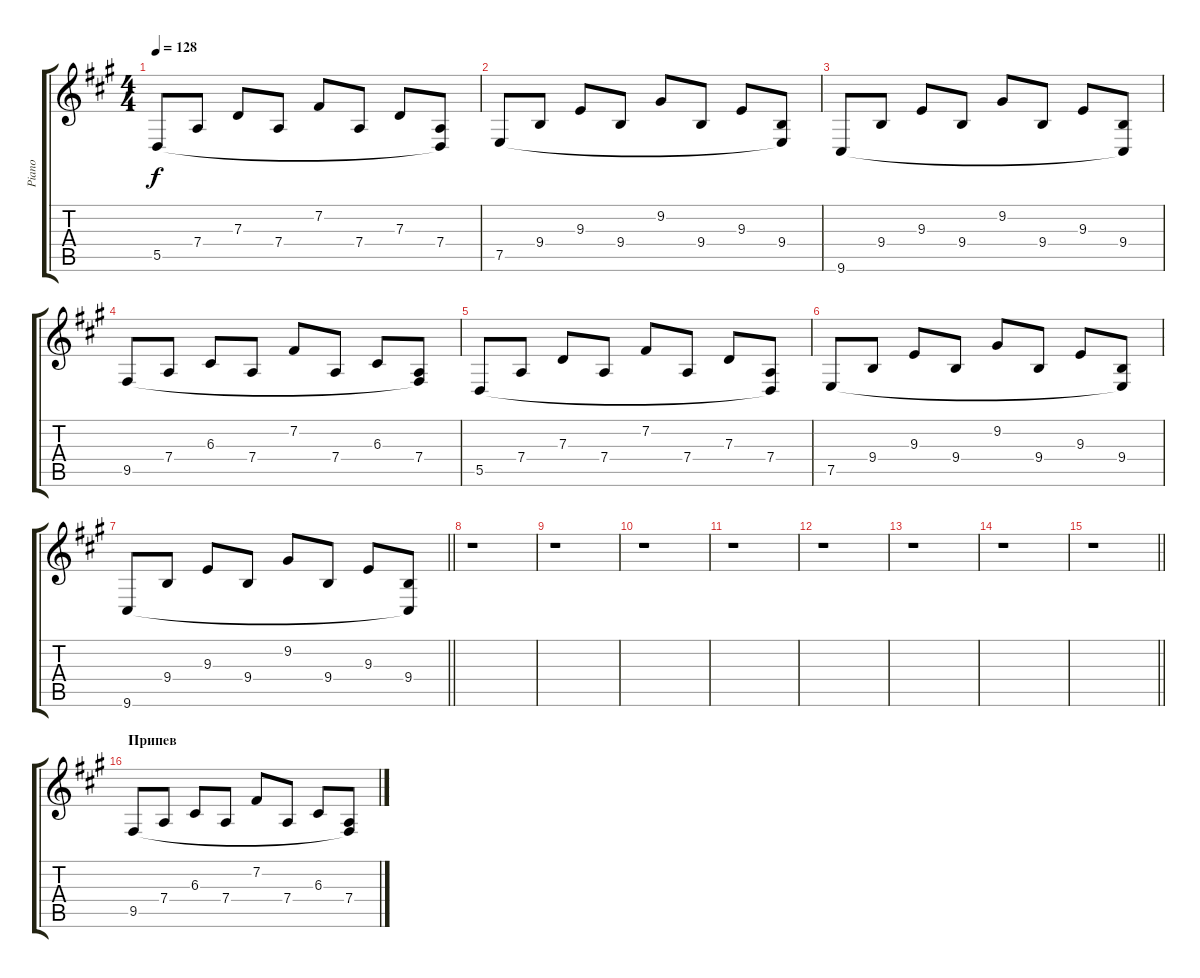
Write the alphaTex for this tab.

\track ("Piano" "Piano") {instrument acousticgrandpiano}
\staff {score tabs}
\tuning (E4 B3 G3 D3 A2 E2) {hide}
\ts (4 4)
\tempo 128
\clef g2
\ks f#minor
5.5.8{dy f} 7.4.8 7.3.8 7.4.8 7.2.8 7.4.8 7.3.8 (7.4 5.5{t}).8 |
7.5.8 9.4.8 9.3.8 9.4.8 9.2.8 9.4.8 9.3.8 (9.4 7.5{t}).8 |
9.6.8 9.4.8 9.3.8 9.4.8 9.2.8 9.4.8 9.3.8 (9.4 9.6{t}).8 |
9.5.8 7.4.8 6.3.8 7.4.8 7.2.8 7.4.8 6.3.8 (7.4 9.5{t}).8 |
5.5.8 7.4.8 7.3.8 7.4.8 7.2.8 7.4.8 7.3.8 (7.4 5.5{t}).8 |
7.5.8 9.4.8 9.3.8 9.4.8 9.2.8 9.4.8 9.3.8 (9.4 7.5{t}).8 |
\barLineRight lightlight
9.6.8 9.4.8 9.3.8 9.4.8 9.2.8 9.4.8 9.3.8 (9.4 9.6{t}).8 |
r.1 |
r.1 |
r.1 |
r.1 |
r.1 |
r.1 |
r.1 |
\barLineRight lightlight
r.1 |
\section ("" "Припев")
9.5.8{volume 13 balance 0} 7.4.8 6.3.8 7.4.8 7.2.8 7.4.8 6.3.8 (7.4 9.5{t}).8
